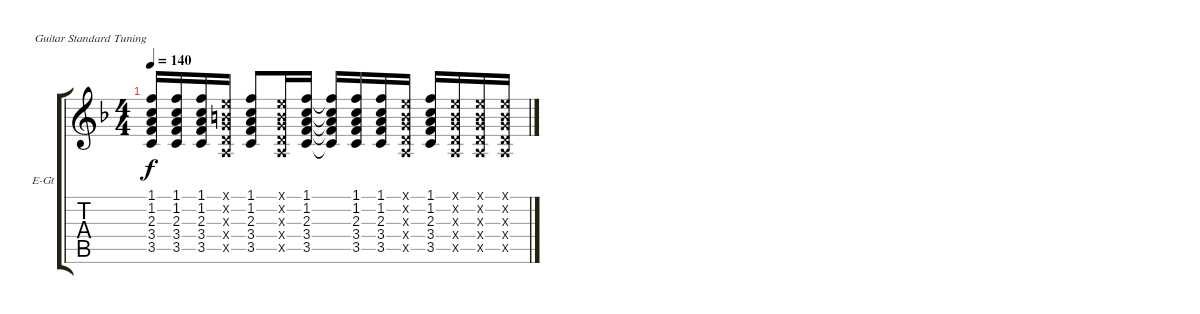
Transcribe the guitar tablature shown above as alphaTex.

\defaultSystemsLayout 4
\bracketExtendMode groupsimilarinstruments
\firstSystemTrackNameOrientation horizontal
\otherSystemsTrackNameOrientation horizontal
\track ("Electric Guitar (Clean)" "E-Gt") {instrument electricguitarclean}
\staff {score tabs}
\tuning (E4 B3 G3 D3 A2 E2)
\ts (4 4)
\tempo 140
\clef g2
\ks f
(3.5{t} 3.4{t} 2.3{t} 1.2{t} 1.1{t}).16{dy f} (3.5 1.2 2.3 3.4 1.1).16 (3.5 1.2 2.3 3.4 1.1).16 (0.5{x} 0.4{x} 0.3{x} 0.2{x} 0.1{x}).16 (3.5 3.4 2.3 1.2 1.1).8 (0.5{x} 0.1{x} 0.2{x} 0.3{x} 0.4{x}).16 (3.5 1.2 2.3 3.4 1.1).16 (3.5{t} 3.4{t} 2.3{t} 1.2{t} 1.1{t}).16 (3.5 1.2 2.3 3.4 1.1).16 (3.5 1.2 2.3 3.4 1.1).16 (0.5{x} 0.4{x} 0.3{x} 0.2{x} 0.1{x}).16 (3.5 3.4 2.3 1.2 1.1).16 (0.5{x} 0.1{x} 0.2{x} 0.3{x} 0.4{x}).16 (0.5{x} 0.1{x} 0.4{x} 0.3{x} 0.2{x}).16 (0.5{x} 0.4{x} 0.3{x} 0.2{x} 0.1{x}).16
